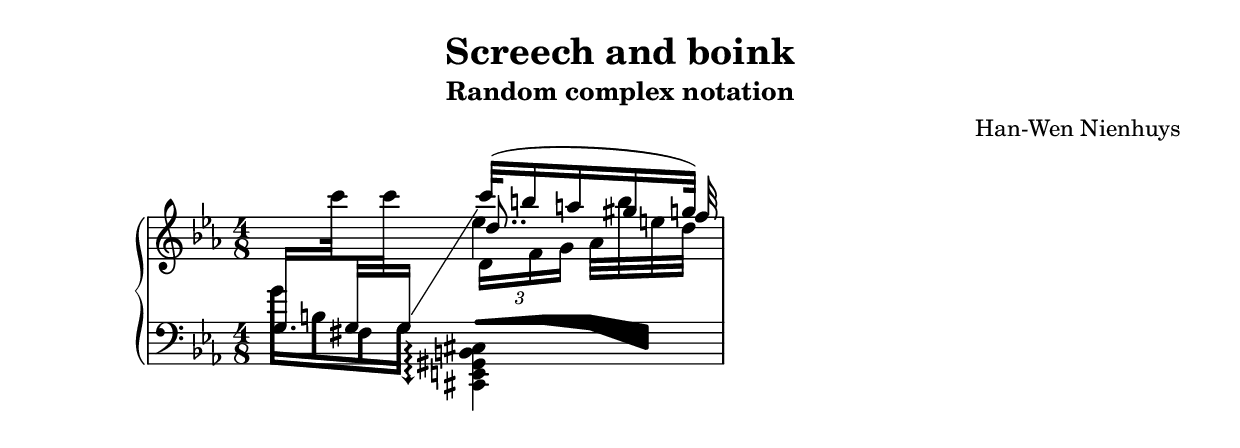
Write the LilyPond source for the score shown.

\version "2.11.61"
\header {
    title = "Screech and boink"
    subtitle = "Random complex notation"
    composer = "Han-Wen Nienhuys"
}

\score {
     \context PianoStaff <<
	\new Staff =  "up" {
	    \time 4/8
	    \key c \minor


	    << {
		\revert Stem #'direction
		\change Staff = down
		\set subdivideBeams = ##t	     
		g16.[
		    \change Staff = up
		    c'''32 	\change Staff = down
		    g32 \change Staff = up
		    c'''32	\change Staff = down
		    g16]
		\change Staff = up
		\stemUp
		\set followVoice = ##t
		c'''32([ b''16 a''16 gis''16 g''32)]  } \\
	       { s4 \times 2/3 { d'16[ f' g'] } as'32[ b''32 e'' d''] } \\
	       { s4 \autoBeamOff d''8.. f''32  } \\
	       { s4 es''4 }
	   >>
	}

	\new Staff =  "down" {
	    \clef bass
	    \key c \minor
	    \set subdivideBeams = ##f
	    \override Stem  #'french-beaming = ##t
	    \override Beam  #'thickness = #0.3
	    \override Stem  #'thickness = #4.0
	    g'16[ b16 fis16 g16]
	    << \makeClusters { 
		as16 <as b>
		<g b>
		<g cis>
	    } \\
	       {
		   \override Staff.Arpeggio  #'arpeggio-direction =#down
		   <cis, e, gis, b, cis>4\arpeggio  }
	   >>
	}
    >>
    
  \midi {
    \context {
      \Score
      tempoWholesPerMinute = #(ly:make-moment 60 8)
      }
    }



    \layout {
	ragged-right = ##t 

	\context {
	    \Staff
	    \consists Horizontal_bracket_engraver
	}
	
    }
}
